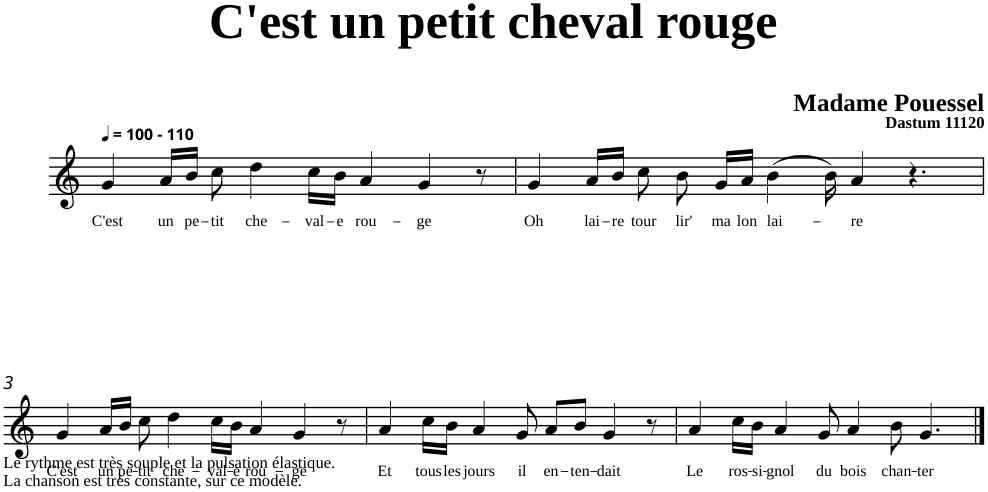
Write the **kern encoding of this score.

**kern	**text
*part1	*part1
*staff1	*staff1
*clefG2	*
*k[]	*
=1	=1
!LO:TX:a:B:t=- 110	!
!	!LO:LY:b
4g/	C'est
!	!LO:LY:b
16a/LL	un
!	!LO:LY:b
16b/JJ	pe-
!	!LO:LY:b
8cc\	-tit
!	!LO:LY:b
4dd\	che-
!	!LO:LY:b
16cc\LL	-val-
!	!LO:LY:b
16b\JJ	-e
!	!LO:LY:b
[8a/	rou-
8ryy	.
!	!LO:LY:b
4g/	-ge
8r	.
=2	=2
!	!LO:LY:b
4g/	Oh
8a/]	.
!	!LO:LY:b
16a/LL	lai-
!	!LO:LY:b
16b/JJ	-re
!	!LO:LY:b
8cc\	tour
!	!LO:LY:b
8b\	lir'
!	!LO:LY:b
16g/LL	ma
!	!LO:LY:b
16a/JJ	lon
!	!LO:LY:b
(>4b\	lai-
16b\)	.
!	!LO:LY:b
4a/	-re
4.r	.
!!LO:LB:g=z
=3	=3
!	!LO:LY:b
4g/	C'est
!	!LO:LY:b
16a/LL	un
!	!LO:LY:b
16b/JJ	pe-
!	!LO:LY:b
8cc\	-tit
!	!LO:LY:b
4dd\	che-
!	!LO:LY:b
16cc\LL	-val-
!	!LO:LY:b
16b\JJ	-e
!	!LO:LY:b
[8a/	rou-
8ryy	.
!	!LO:LY:b
4g/	-ge
8r	.
=4	=4
!	!LO:LY:b
4a/	Et
8a/]	.
!	!LO:LY:b
16cc\LL	tous
!	!LO:LY:b
16b\JJ	les
!	!LO:LY:b
4a/	jours
!	!LO:LY:b
8g/	il
!	!LO:LY:b
8a/L	en-
!	!LO:LY:b
8b/J	-ten-
!	!LO:LY:b
4g/	-dait
8r	.
=5	=5
!	!LO:LY:b
4a/	Le
!	!LO:LY:b
16cc\LL	ros-
!	!LO:LY:b
16b\JJ	-si-
!	!LO:LY:b
4a/	-gnol
!	!LO:LY:b
8g/	du
!	!LO:LY:b
4a/	bois
!	!LO:LY:b
8b\	chan-
!	!LO:LY:b
4.g/	-ter
==	==
*-	*-
